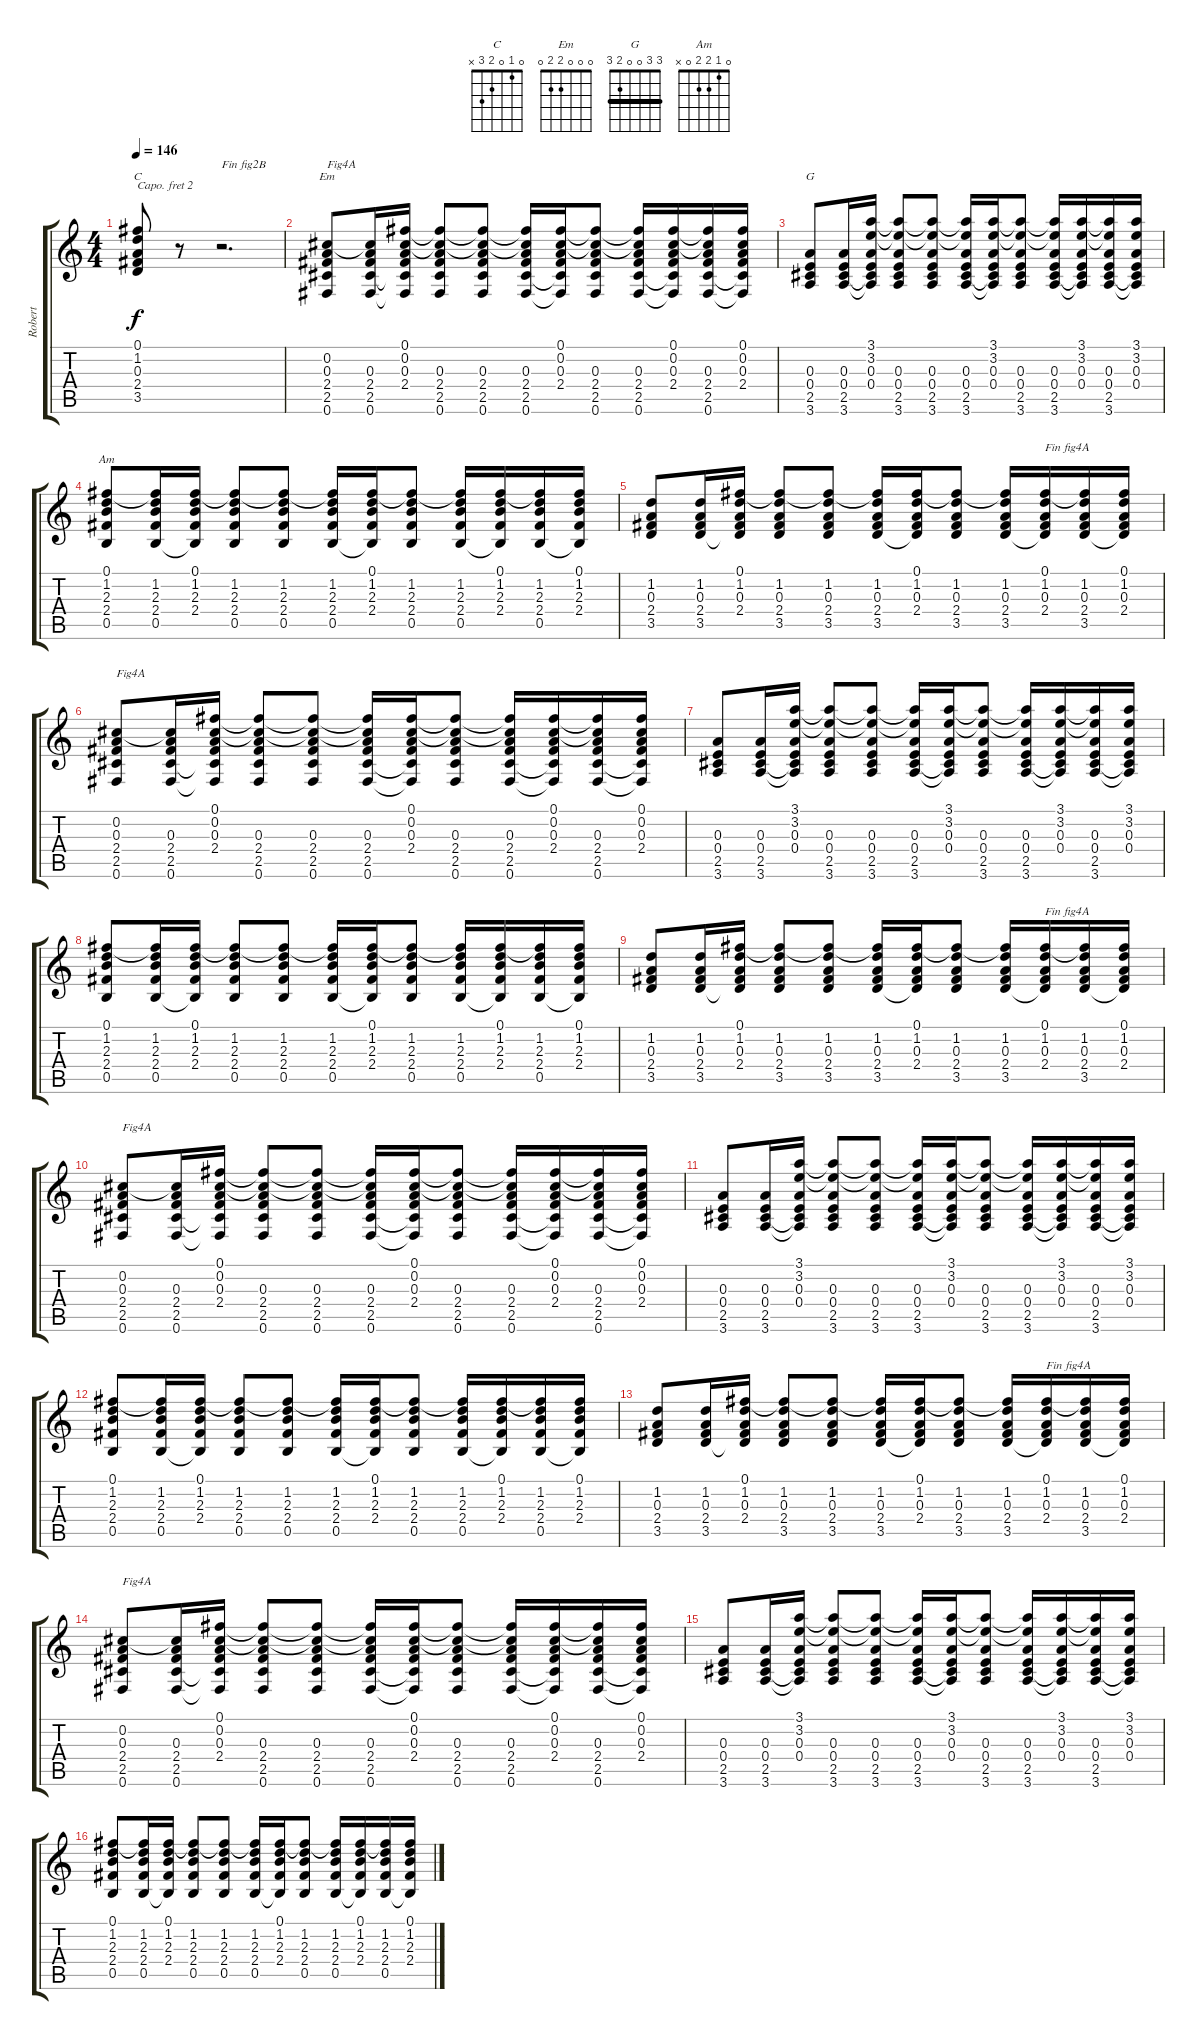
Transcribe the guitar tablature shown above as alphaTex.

\track ("Robert" "Robert") {instrument acousticguitarsteel}
\staff {score tabs}
\capo 2
\tuning (E4 B3 G3 D3 A2 E2) {hide}
\chord ("C" 0 1 0 2 3 x)
\chord ("Em" 0 0 0 2 2 0)
\chord ("G" 3 3 0 0 2 3) {barre 3}
\chord ("Am" 0 1 2 2 0 x)
\ts (4 4)
\tempo 146
\clef g2
\ks c
(0.1 1.2 0.3 2.4 3.5).8{ch "C" dy f} r.8 r.2{d txt "Fin fig2B"} |
(0.2 0.3 2.4 2.5 0.6).8{ch "Em" txt "Fig4A"} (0.2{t} 0.3 2.4 2.5 0.6).16 (0.1 0.2 0.3 2.4 2.5{t} 0.6{t}).16 (0.1{t} 0.2{t} 0.3 2.4 2.5 0.6).8 (0.1{t} 0.2{t} 0.3 2.4 2.5 0.6).8 (0.1{t} 0.2{t} 0.3 2.4 2.5 0.6).16 (0.1 0.2 0.3 2.4 2.5{t} 0.6{t}).16 (0.1{t} 0.2{t} 0.3 2.4 2.5 0.6).8 (0.1{t} 0.2{t} 0.3 2.4 2.5 0.6).16 (0.1 0.2 0.3 2.4 2.5{t} 0.6{t}).16 (0.1{t} 0.2{t} 0.3 2.4 2.5 0.6).16 (0.1 0.2 0.3 2.4 2.5{t} 0.6{t}).16 |
(0.3 0.4 2.5 3.6).8{ch "G"} (0.3 0.4 2.5 3.6).16 (3.1 3.2 0.3 0.4 2.5{t} 3.6{t}).16 (3.1{t} 3.2{t} 0.3 0.4 2.5 3.6).8 (3.1{t} 3.2{t} 0.3 0.4 2.5 3.6).8 (3.1{t} 3.2{t} 0.3 0.4 2.5 3.6).16 (3.1 3.2 0.3 0.4 2.5{t} 3.6{t}).16 (3.1{t} 3.2{t} 0.3 0.4 2.5 3.6).8 (3.1{t} 3.2{t} 0.3 0.4 2.5 3.6).16 (3.1 3.2 0.3 0.4 2.5{t} 3.6{t}).16 (3.1{t} 3.2{t} 0.3 0.4 2.5 3.6).16 (3.1 3.2 0.3 0.4 2.5{t} 3.6{t}).16 |
(0.1 1.2 2.3 2.4 0.5).8{ch "Am"} (0.1{t} 1.2 2.3 2.4 0.5).16 (0.1 1.2 2.3 2.4 0.5{t}).16 (0.1{t} 1.2 2.3 2.4 0.5).8 (0.1{t} 1.2 2.3 2.4 0.5).8 (0.1{t} 1.2 2.3 2.4 0.5).16 (0.1 1.2 2.3 2.4 0.5{t}).16 (0.1{t} 1.2 2.3 2.4 0.5).8 (0.1{t} 1.2 2.3 2.4 0.5).16 (0.1 1.2 2.3 2.4 0.5{t}).16 (0.1{t} 1.2 2.3 2.4 0.5).16 (0.1 1.2 2.3 2.4 0.5{t}).16 |
(1.2 0.3 2.4 3.5).8 (1.2 0.3 2.4 3.5).16 (0.1 1.2 0.3 2.4 3.5{t}).16 (0.1{t} 1.2 0.3 2.4 3.5).8 (0.1{t} 1.2 0.3 2.4 3.5).8 (0.1{t} 1.2 0.3 2.4 3.5).16 (0.1 1.2 0.3 2.4 3.5{t}).16 (0.1{t} 1.2 0.3 2.4 3.5).8 (0.1{t} 1.2 0.3 2.4 3.5).16 (0.1 1.2 0.3 2.4 3.5{t}).16{txt "Fin fig4A"} (0.1{t} 1.2 0.3 2.4 3.5).16 (0.1 1.2 0.3 2.4 3.5{t}).16 |
(0.2 0.3 2.4 2.5 0.6).8{txt "Fig4A"} (0.2{t} 0.3 2.4 2.5 0.6).16 (0.1 0.2 0.3 2.4 2.5{t} 0.6{t}).16 (0.1{t} 0.2{t} 0.3 2.4 2.5 0.6).8 (0.1{t} 0.2{t} 0.3 2.4 2.5 0.6).8 (0.1{t} 0.2{t} 0.3 2.4 2.5 0.6).16 (0.1 0.2 0.3 2.4 2.5{t} 0.6{t}).16 (0.1{t} 0.2{t} 0.3 2.4 2.5 0.6).8 (0.1{t} 0.2{t} 0.3 2.4 2.5 0.6).16 (0.1 0.2 0.3 2.4 2.5{t} 0.6{t}).16 (0.1{t} 0.2{t} 0.3 2.4 2.5 0.6).16 (0.1 0.2 0.3 2.4 2.5{t} 0.6{t}).16 |
(0.3 0.4 2.5 3.6).8 (0.3 0.4 2.5 3.6).16 (3.1 3.2 0.3 0.4 2.5{t} 3.6{t}).16 (3.1{t} 3.2{t} 0.3 0.4 2.5 3.6).8 (3.1{t} 3.2{t} 0.3 0.4 2.5 3.6).8 (3.1{t} 3.2{t} 0.3 0.4 2.5 3.6).16 (3.1 3.2 0.3 0.4 2.5{t} 3.6{t}).16 (3.1{t} 3.2{t} 0.3 0.4 2.5 3.6).8 (3.1{t} 3.2{t} 0.3 0.4 2.5 3.6).16 (3.1 3.2 0.3 0.4 2.5{t} 3.6{t}).16 (3.1{t} 3.2{t} 0.3 0.4 2.5 3.6).16 (3.1 3.2 0.3 0.4 2.5{t} 3.6{t}).16 |
(0.1 1.2 2.3 2.4 0.5).8 (0.1{t} 1.2 2.3 2.4 0.5).16 (0.1 1.2 2.3 2.4 0.5{t}).16 (0.1{t} 1.2 2.3 2.4 0.5).8 (0.1{t} 1.2 2.3 2.4 0.5).8 (0.1{t} 1.2 2.3 2.4 0.5).16 (0.1 1.2 2.3 2.4 0.5{t}).16 (0.1{t} 1.2 2.3 2.4 0.5).8 (0.1{t} 1.2 2.3 2.4 0.5).16 (0.1 1.2 2.3 2.4 0.5{t}).16 (0.1{t} 1.2 2.3 2.4 0.5).16 (0.1 1.2 2.3 2.4 0.5{t}).16 |
(1.2 0.3 2.4 3.5).8 (1.2 0.3 2.4 3.5).16 (0.1 1.2 0.3 2.4 3.5{t}).16 (0.1{t} 1.2 0.3 2.4 3.5).8 (0.1{t} 1.2 0.3 2.4 3.5).8 (0.1{t} 1.2 0.3 2.4 3.5).16 (0.1 1.2 0.3 2.4 3.5{t}).16 (0.1{t} 1.2 0.3 2.4 3.5).8 (0.1{t} 1.2 0.3 2.4 3.5).16 (0.1 1.2 0.3 2.4 3.5{t}).16{txt "Fin fig4A"} (0.1{t} 1.2 0.3 2.4 3.5).16 (0.1 1.2 0.3 2.4 3.5{t}).16 |
(0.2 0.3 2.4 2.5 0.6).8{txt "Fig4A"} (0.2{t} 0.3 2.4 2.5 0.6).16 (0.1 0.2 0.3 2.4 2.5{t} 0.6{t}).16 (0.1{t} 0.2{t} 0.3 2.4 2.5 0.6).8 (0.1{t} 0.2{t} 0.3 2.4 2.5 0.6).8 (0.1{t} 0.2{t} 0.3 2.4 2.5 0.6).16 (0.1 0.2 0.3 2.4 2.5{t} 0.6{t}).16 (0.1{t} 0.2{t} 0.3 2.4 2.5 0.6).8 (0.1{t} 0.2{t} 0.3 2.4 2.5 0.6).16 (0.1 0.2 0.3 2.4 2.5{t} 0.6{t}).16 (0.1{t} 0.2{t} 0.3 2.4 2.5 0.6).16 (0.1 0.2 0.3 2.4 2.5{t} 0.6{t}).16 |
(0.3 0.4 2.5 3.6).8 (0.3 0.4 2.5 3.6).16 (3.1 3.2 0.3 0.4 2.5{t} 3.6{t}).16 (3.1{t} 3.2{t} 0.3 0.4 2.5 3.6).8 (3.1{t} 3.2{t} 0.3 0.4 2.5 3.6).8 (3.1{t} 3.2{t} 0.3 0.4 2.5 3.6).16 (3.1 3.2 0.3 0.4 2.5{t} 3.6{t}).16 (3.1{t} 3.2{t} 0.3 0.4 2.5 3.6).8 (3.1{t} 3.2{t} 0.3 0.4 2.5 3.6).16 (3.1 3.2 0.3 0.4 2.5{t} 3.6{t}).16 (3.1{t} 3.2{t} 0.3 0.4 2.5 3.6).16 (3.1 3.2 0.3 0.4 2.5{t} 3.6{t}).16 |
(0.1 1.2 2.3 2.4 0.5).8 (0.1{t} 1.2 2.3 2.4 0.5).16 (0.1 1.2 2.3 2.4 0.5{t}).16 (0.1{t} 1.2 2.3 2.4 0.5).8 (0.1{t} 1.2 2.3 2.4 0.5).8 (0.1{t} 1.2 2.3 2.4 0.5).16 (0.1 1.2 2.3 2.4 0.5{t}).16 (0.1{t} 1.2 2.3 2.4 0.5).8 (0.1{t} 1.2 2.3 2.4 0.5).16 (0.1 1.2 2.3 2.4 0.5{t}).16 (0.1{t} 1.2 2.3 2.4 0.5).16 (0.1 1.2 2.3 2.4 0.5{t}).16 |
(1.2 0.3 2.4 3.5).8 (1.2 0.3 2.4 3.5).16 (0.1 1.2 0.3 2.4 3.5{t}).16 (0.1{t} 1.2 0.3 2.4 3.5).8 (0.1{t} 1.2 0.3 2.4 3.5).8 (0.1{t} 1.2 0.3 2.4 3.5).16 (0.1 1.2 0.3 2.4 3.5{t}).16 (0.1{t} 1.2 0.3 2.4 3.5).8 (0.1{t} 1.2 0.3 2.4 3.5).16 (0.1 1.2 0.3 2.4 3.5{t}).16{txt "Fin fig4A"} (0.1{t} 1.2 0.3 2.4 3.5).16 (0.1 1.2 0.3 2.4 3.5{t}).16 |
(0.2 0.3 2.4 2.5 0.6).8{txt "Fig4A"} (0.2{t} 0.3 2.4 2.5 0.6).16 (0.1 0.2 0.3 2.4 2.5{t} 0.6{t}).16 (0.1{t} 0.2{t} 0.3 2.4 2.5 0.6).8 (0.1{t} 0.2{t} 0.3 2.4 2.5 0.6).8 (0.1{t} 0.2{t} 0.3 2.4 2.5 0.6).16 (0.1 0.2 0.3 2.4 2.5{t} 0.6{t}).16 (0.1{t} 0.2{t} 0.3 2.4 2.5 0.6).8 (0.1{t} 0.2{t} 0.3 2.4 2.5 0.6).16 (0.1 0.2 0.3 2.4 2.5{t} 0.6{t}).16 (0.1{t} 0.2{t} 0.3 2.4 2.5 0.6).16 (0.1 0.2 0.3 2.4 2.5{t} 0.6{t}).16 |
(0.3 0.4 2.5 3.6).8 (0.3 0.4 2.5 3.6).16 (3.1 3.2 0.3 0.4 2.5{t} 3.6{t}).16 (3.1{t} 3.2{t} 0.3 0.4 2.5 3.6).8 (3.1{t} 3.2{t} 0.3 0.4 2.5 3.6).8 (3.1{t} 3.2{t} 0.3 0.4 2.5 3.6).16 (3.1 3.2 0.3 0.4 2.5{t} 3.6{t}).16 (3.1{t} 3.2{t} 0.3 0.4 2.5 3.6).8 (3.1{t} 3.2{t} 0.3 0.4 2.5 3.6).16 (3.1 3.2 0.3 0.4 2.5{t} 3.6{t}).16 (3.1{t} 3.2{t} 0.3 0.4 2.5 3.6).16 (3.1 3.2 0.3 0.4 2.5{t} 3.6{t}).16 |
(0.1 1.2 2.3 2.4 0.5).8 (0.1{t} 1.2 2.3 2.4 0.5).16 (0.1 1.2 2.3 2.4 0.5{t}).16 (0.1{t} 1.2 2.3 2.4 0.5).8 (0.1{t} 1.2 2.3 2.4 0.5).8 (0.1{t} 1.2 2.3 2.4 0.5).16 (0.1 1.2 2.3 2.4 0.5{t}).16 (0.1{t} 1.2 2.3 2.4 0.5).8 (0.1{t} 1.2 2.3 2.4 0.5).16 (0.1 1.2 2.3 2.4 0.5{t}).16 (0.1{t} 1.2 2.3 2.4 0.5).16 (0.1 1.2 2.3 2.4 0.5{t}).16
